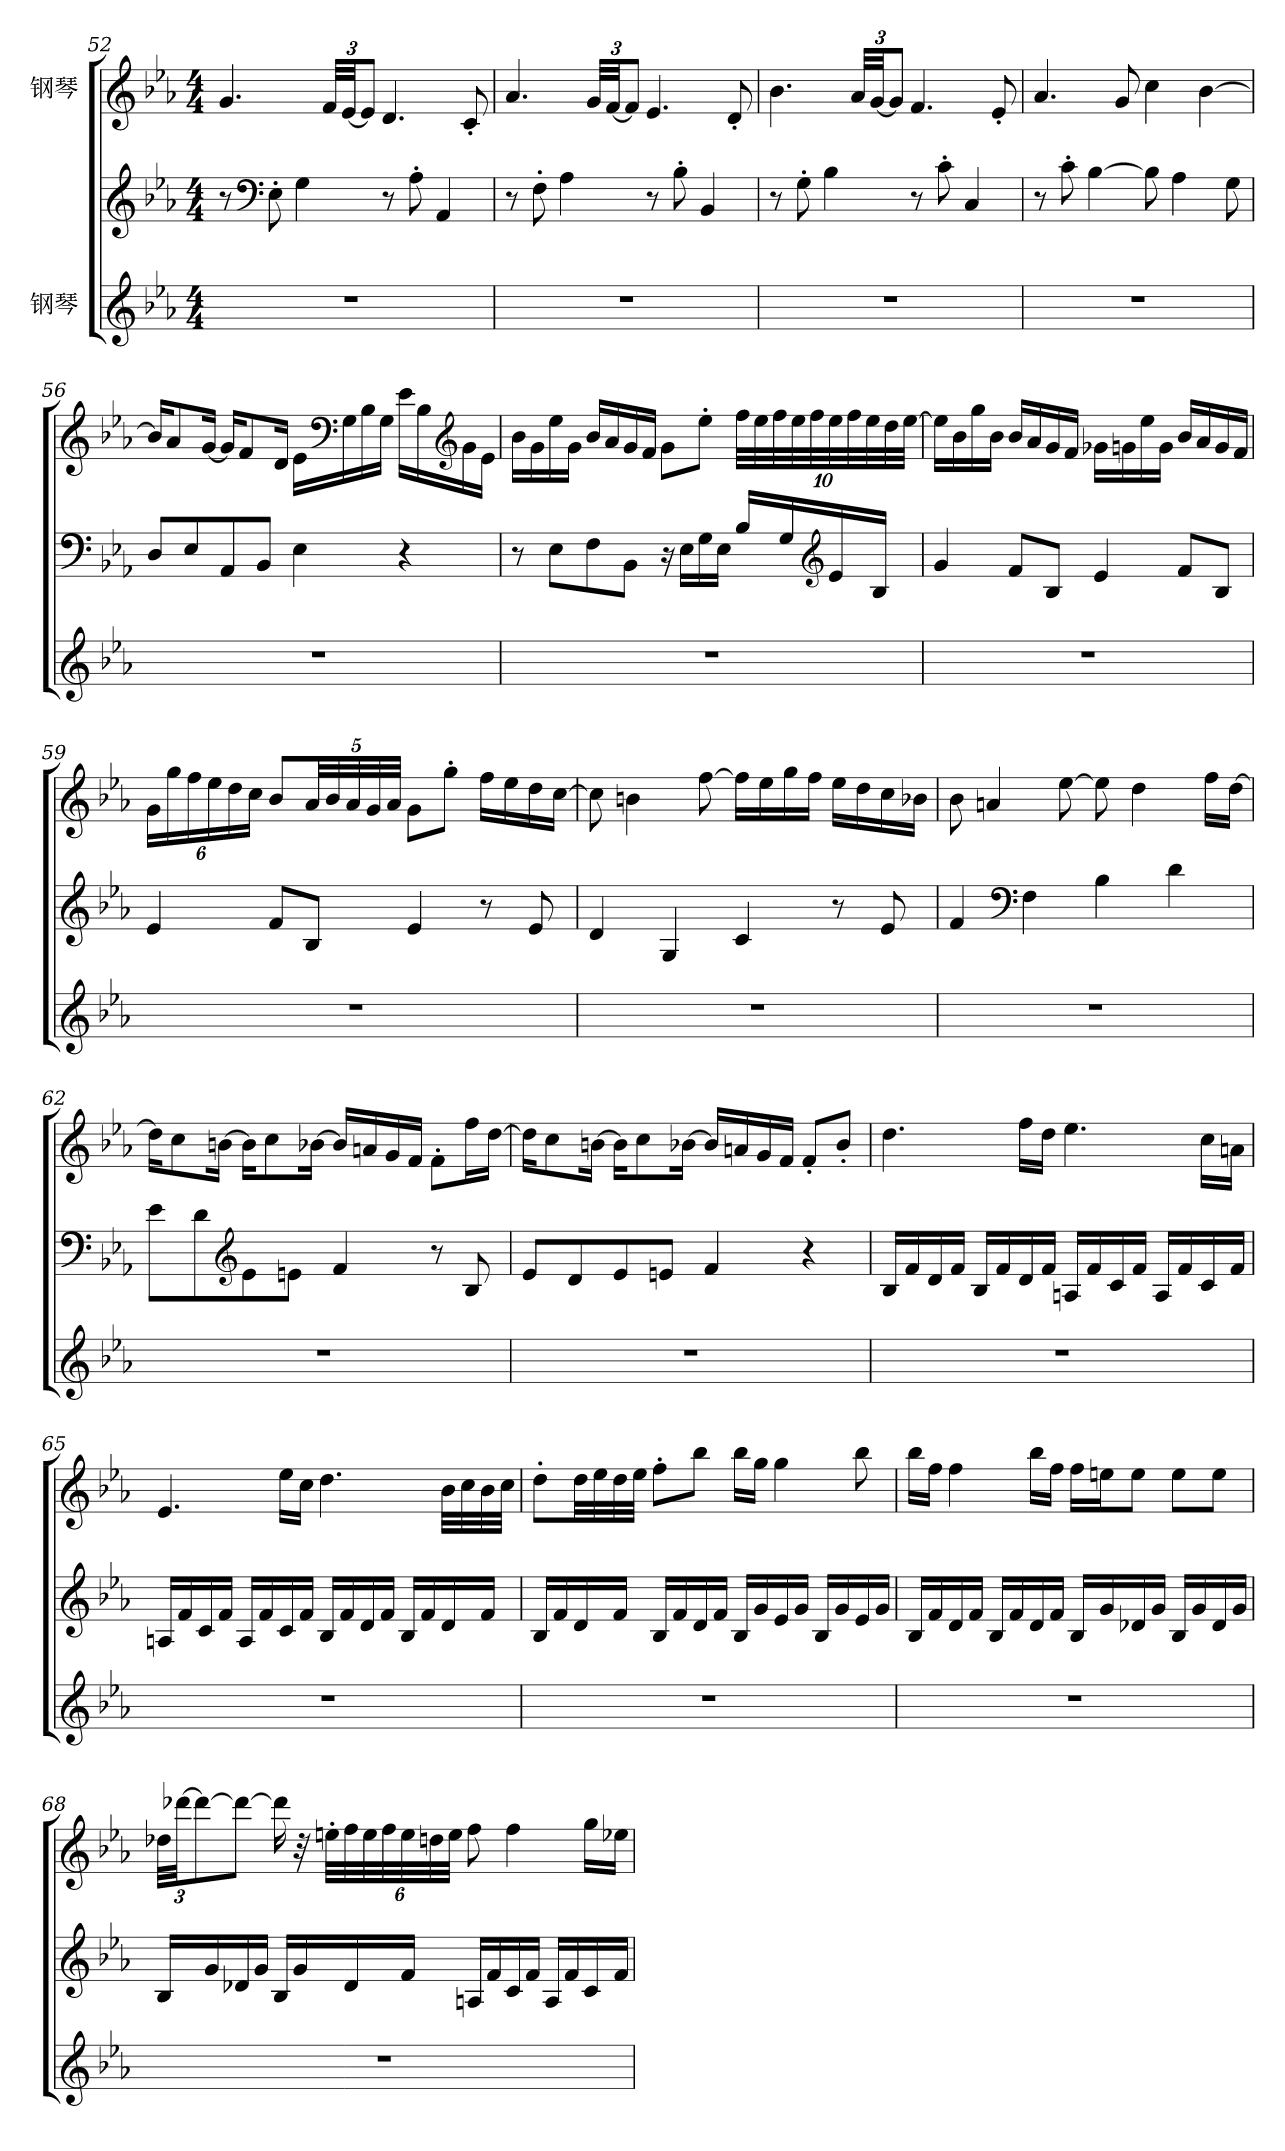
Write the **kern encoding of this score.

**kern	**kern	**kern
*part2	*part2	*part1
*staff3	*staff2	*staff1
*I"钢琴	*	*I"钢琴
*clefG2	*clefG2	*clefG2
*k[b-e-a-]	*k[b-e-a-]	*k[b-e-a-]
*M4/4	*M4/4	*M4/4
=52	=52	=52
1r	8r	4.g/
*	*clefF4	*
.	8E-'\	.
.	4G\	.
*	*	*Xbrackettup
.	.	48f/LLL
.	.	[48e-/JJ
.	.	12e-/J]
.	8r	4.d/
.	8A-'\	.
.	4AA-/	.
.	.	8c'/
!!LO:LB:g=z
=53	=53	=53
1r	8r	4.a-/
.	8F'\	.
.	4A-\	.
.	.	48g/LLL
.	.	[48f/JJ
.	.	12f/J]
.	8r	4.e-/
.	8B-'\	.
.	4BB-/	.
.	.	8d'/
=54	=54	=54
1r	8r	4.b-\
.	8G'\	.
.	4B-\	.
.	.	48a-/LLL
.	.	[48g/JJ
.	.	12g/J]
.	8r	4.f/
.	8c'\	.
.	4C/	.
.	.	8e-'/
=55	=55	=55
1r	8r	4.a-/
.	8c'\	.
.	[4B-\	.
.	.	8g/
.	8B-\]	4cc\
.	4A-\	.
.	.	[4b-\
.	8G\	.
=56	=56	=56
1r	8D/L	16b-/KL]
.	.	8a-/
.	8E-/	.
.	.	[16g/Jk
.	8AA-/	16g/KL]
.	.	8f/
.	8BB-/J	.
.	.	16d/Jk
.	4E-\	16e-\LL
*	*	*clefF4
.	.	16G\
.	.	16B-\
.	.	16G\JJ
.	4r	16e-\LL
.	.	16B-\
*	*	*clefG2
.	.	16g\
.	.	16e-\JJ
!!LO:LB:g=z
=57	=57	=57
1r	8r	16b-\LL
.	.	16g\
.	8E-\L	16ee-\
.	.	16g\JJ
.	8F\	16b-/LL
.	.	16a-/
.	8BB-\J	16g/
.	.	16f/JJ
.	16r	8g\L
.	16E-\LL	.
.	16G\	8ee-'\J
.	16E-\JJ	.
.	16B-/LL	40ff\LLL
.	.	40ee-\
.	.	40ff\
.	16G/	.
.	.	40ee-\
.	.	40ff\
*	*clefG2	*
.	16e-/	40ee-\
.	.	40ff\
.	.	40ee-\
.	16B-/JJ	.
.	.	40dd\
.	.	[40ee-\JJJ
=58	=58	=58
1r	4g/	16ee-\LL]
.	.	16b-\
.	.	16gg\
.	.	16b-\JJ
.	8f/L	16b-/LL
.	.	16a-/
.	8B-/J	16g/
.	.	16f/JJ
.	4e-/	16g-X\LL
.	.	16gn\
.	.	16ee-\
.	.	16g\JJ
.	8f/L	16b-/LL
.	.	16a-/
.	8B-/J	16g/
.	.	16f/JJ
!!LO:LB:g=z
=59	=59	=59
1r	4e-/	24g\LL
.	.	24gg\
.	.	24ff\
.	.	24ee-\
.	.	24dd\
.	.	24cc\JJ
.	8f/L	8b-/L
.	8B-/J	40a-/LL
.	.	40b-/
.	.	40a-/
.	.	40g/
.	.	40a-/JJJ
.	4e-/	8g\L
.	.	8gg'\J
.	8r	16ff\LL
.	.	16ee-\
.	8e-/	16dd\
.	.	[16cc\JJ
=60	=60	=60
1r	4d/	8cc\]
.	.	4bn\
.	4G/	.
.	.	[8ff\
.	4c/	16ff\LL]
.	.	16ee-\
.	.	16gg\
.	.	16ff\JJ
.	8r	16ee-\LL
.	.	16dd\
.	8e-/	16cc\
.	.	16b-X\JJ
=61	=61	=61
1r	4f/	8b-\
.	.	4an/
*	*clefF4	*
.	4F\	.
.	.	[8ee-\
.	4B-\	8ee-\]
.	.	4dd\
.	4d\	.
.	.	16ff\LL
.	.	[16dd\JJ
!!LO:PB:g=z
=62	=62	=62
1r	8e-\L	16dd\KL]
.	.	8cc\
.	8d\	.
.	.	[16bn\Jk
*	*clefG2	*
.	8e-\	16b\KL]
.	.	8cc\
.	8en\J	.
.	.	[16b-X\Jk
.	4f/	16b-/LL]
.	.	16an/
.	.	16g/
.	.	16f/JJ
.	8r	8f'\L
.	8B-/	16ff\L
.	.	[16dd\JJ
=63	=63	=63
1r	8e-/L	16dd\KL]
.	.	8cc\
.	8d/	.
.	.	[16bn\Jk
.	8e-/	16b\KL]
.	.	8cc\
.	8en/J	.
.	.	[16b-X\Jk
.	4f/	16b-/LL]
.	.	16an/
.	.	16g/
.	.	16f/JJ
.	4r	8f'/L
.	.	8b-'/J
!!LO:LB:g=z
=64	=64	=64
1r	16B-/LL	4.dd\
.	16f/	.
.	16d/	.
.	16f/JJ	.
.	16B-/LL	.
.	16f/	.
.	16d/	16ff\LL
.	16f/JJ	16dd\JJ
.	16An/LL	4.ee-\
.	16f/	.
.	16c/	.
.	16f/JJ	.
.	16A/LL	.
.	16f/	.
.	16c/	16cc\LL
.	16f/JJ	16an\JJ
=65	=65	=65
1r	16An/LL	4.e-/
.	16f/	.
.	16c/	.
.	16f/JJ	.
.	16A/LL	.
.	16f/	.
.	16c/	16ee-\LL
.	16f/JJ	16cc\JJ
.	16B-/LL	4.dd\
.	16f/	.
.	16d/	.
.	16f/JJ	.
.	16B-/LL	.
.	16f/	.
.	16d/	32b-\LLL
.	.	32cc\
.	16f/JJ	32b-\
.	.	32cc\JJJ
!!LO:LB:g=z
=66	=66	=66
1r	16B-/LL	8dd'\L
.	16f/	.
.	16d/	32dd\LL
.	.	32ee-\
.	16f/JJ	32dd\
.	.	32ee-\JJJ
.	16B-/LL	8ff'\L
.	16f/	.
.	16d/	8bb-\J
.	16f/JJ	.
.	16B-/LL	16bb-\LL
.	16g/	16gg\JJ
.	16e-/	4gg\
.	16g/JJ	.
.	16B-/LL	.
.	16g/	.
.	16e-/	8bb-\
.	16g/JJ	.
=67	=67	=67
1r	16B-/LL	16bb-\LL
.	16f/	16ff\JJ
.	16d/	4ff\
.	16f/JJ	.
.	16B-/LL	.
.	16f/	.
.	16d/	16bb-\LL
.	16f/JJ	16ff\JJ
.	16B-/LL	16ff\LL
.	16g/	16een\J
.	16d-X/	8ee\J
.	16g/JJ	.
.	16B-/LL	8ee\L
.	16g/	.
.	16d-/	8ee\J
.	16g/JJ	.
!!LO:LB:g=z
=68	=68	=68
1r	16B-/LL	48dd-X\LLL
.	.	[48ddd-X\JJ
.	.	12ddd-\_
.	16g/	.
.	16d-X/	8ddd-\J_
.	16g/JJ	.
.	16B-/LL	16ddd-\]
.	16g/	32r
.	.	32een'\LLL
.	16d-/	48ff\
.	.	48ee\
.	.	48ff\
.	16f/JJ	48ee\
.	.	48ddn\
.	.	48ee\JJJ
.	16An/LL	8ff\
.	16f/	.
.	16c/	4ff\
.	16f/JJ	.
.	16A/LL	.
.	16f/	.
.	16c/	16gg\LL
.	16f/JJ	16ee-X\JJ
=	=	=
*-	*-	*-
